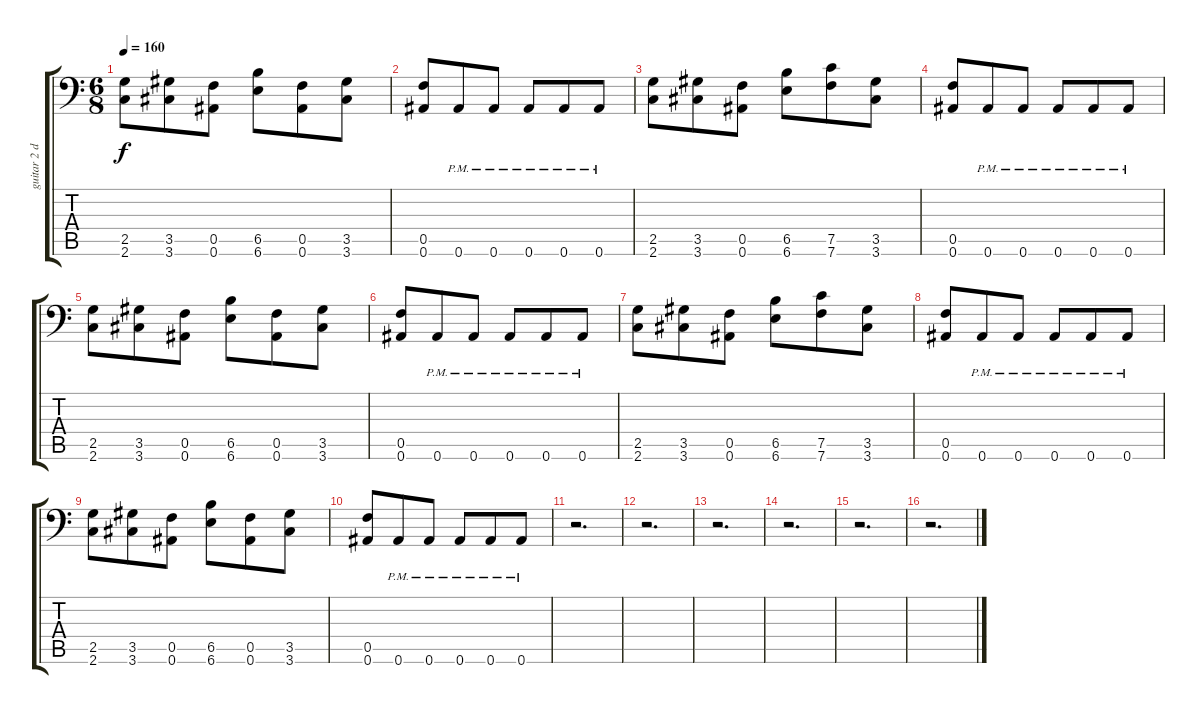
\track ("guitar 2 double" "guitar 2 d") {instrument distortionguitar}
\staff {score tabs}
\tuning (C4 G3 Eb3 Bb2 F2 Bb1) {hide}
\ts (6 8)
\tempo 160
\clef f4
\ks c
(2.5 2.6).8{dy f} (3.5 3.6).8 (0.5 0.6).8 (6.5 6.6).8 (0.5 0.6).8 (3.5 3.6).8 |
(0.5 0.6).8 0.6{pm}.8 0.6{pm}.8 0.6{pm}.8 0.6{pm}.8 0.6{pm}.8 |
(2.5 2.6).8 (3.5 3.6).8 (0.5 0.6).8 (6.5 6.6).8 (7.5 7.6).8 (3.5 3.6).8 |
(0.5 0.6).8 0.6{pm}.8 0.6{pm}.8 0.6{pm}.8 0.6{pm}.8 0.6{pm}.8 |
(2.5 2.6).8 (3.5 3.6).8 (0.5 0.6).8 (6.5 6.6).8 (0.5 0.6).8 (3.5 3.6).8 |
(0.5 0.6).8 0.6{pm}.8 0.6{pm}.8 0.6{pm}.8 0.6{pm}.8 0.6{pm}.8 |
(2.5 2.6).8 (3.5 3.6).8 (0.5 0.6).8 (6.5 6.6).8 (7.5 7.6).8 (3.5 3.6).8 |
(0.5 0.6).8 0.6{pm}.8 0.6{pm}.8 0.6{pm}.8 0.6{pm}.8 0.6{pm}.8 |
(2.5 2.6).8 (3.5 3.6).8 (0.5 0.6).8 (6.5 6.6).8 (0.5 0.6).8 (3.5 3.6).8 |
(0.5 0.6).8 0.6{pm}.8 0.6{pm}.8 0.6{pm}.8 0.6{pm}.8 0.6{pm}.8 |
r.2{d} |
r.2{d} |
r.2{d} |
r.2{d} |
r.2{d} |
r.2{d}
